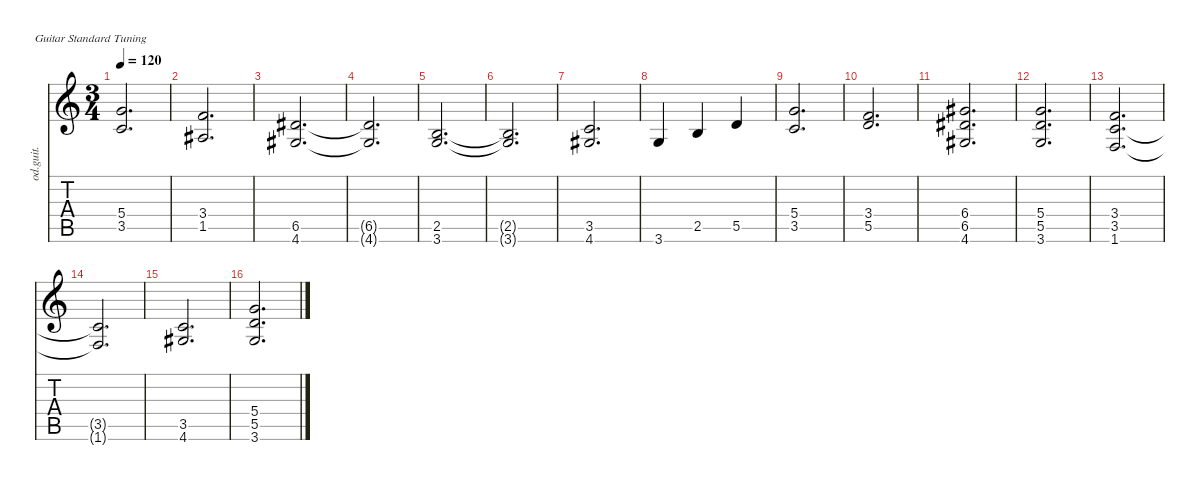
\defaultSystemsLayout 4
\hideDynamics
\bracketExtendMode nobrackets
\otherSystemsTrackNameOrientation horizontal
\track ("Overdriven Guitar" "od.guit.") {instrument overdrivenguitar}
\staff {score tabs}
\tuning (E4 B3 G3 D3 A2 E2)
\ts (3 4)
\beaming (8 2 2 2)
\tempo 120
\clef g2
\ks c
(3.5 5.4).2{d dy mf instrument overdrivenguitar} |
(1.5{acc #} 3.4).2{d} |
(4.6{acc #} 6.5{acc #}).2{d} |
(6.5{t acc #} 4.6{t acc #}).2{d} |
(3.6 2.5).2{d} |
(2.5{t} 3.6{t}).2{d} |
(4.6{acc #} 3.5).2{d} |
3.6.4 2.5.4 5.5.4 |
(3.5 5.4).2{d} |
(5.5 3.4).2{d} |
(4.6{acc #} 6.5{acc #} 6.4{acc #}).2{d} |
(5.5 3.6 5.4).2{d} |
(1.6 3.5 3.4).2{d} |
(3.5{t} 1.6{t}).2{d} |
(4.6{acc #} 3.5).2{d} |
(5.5 3.6 5.4).2{d}
